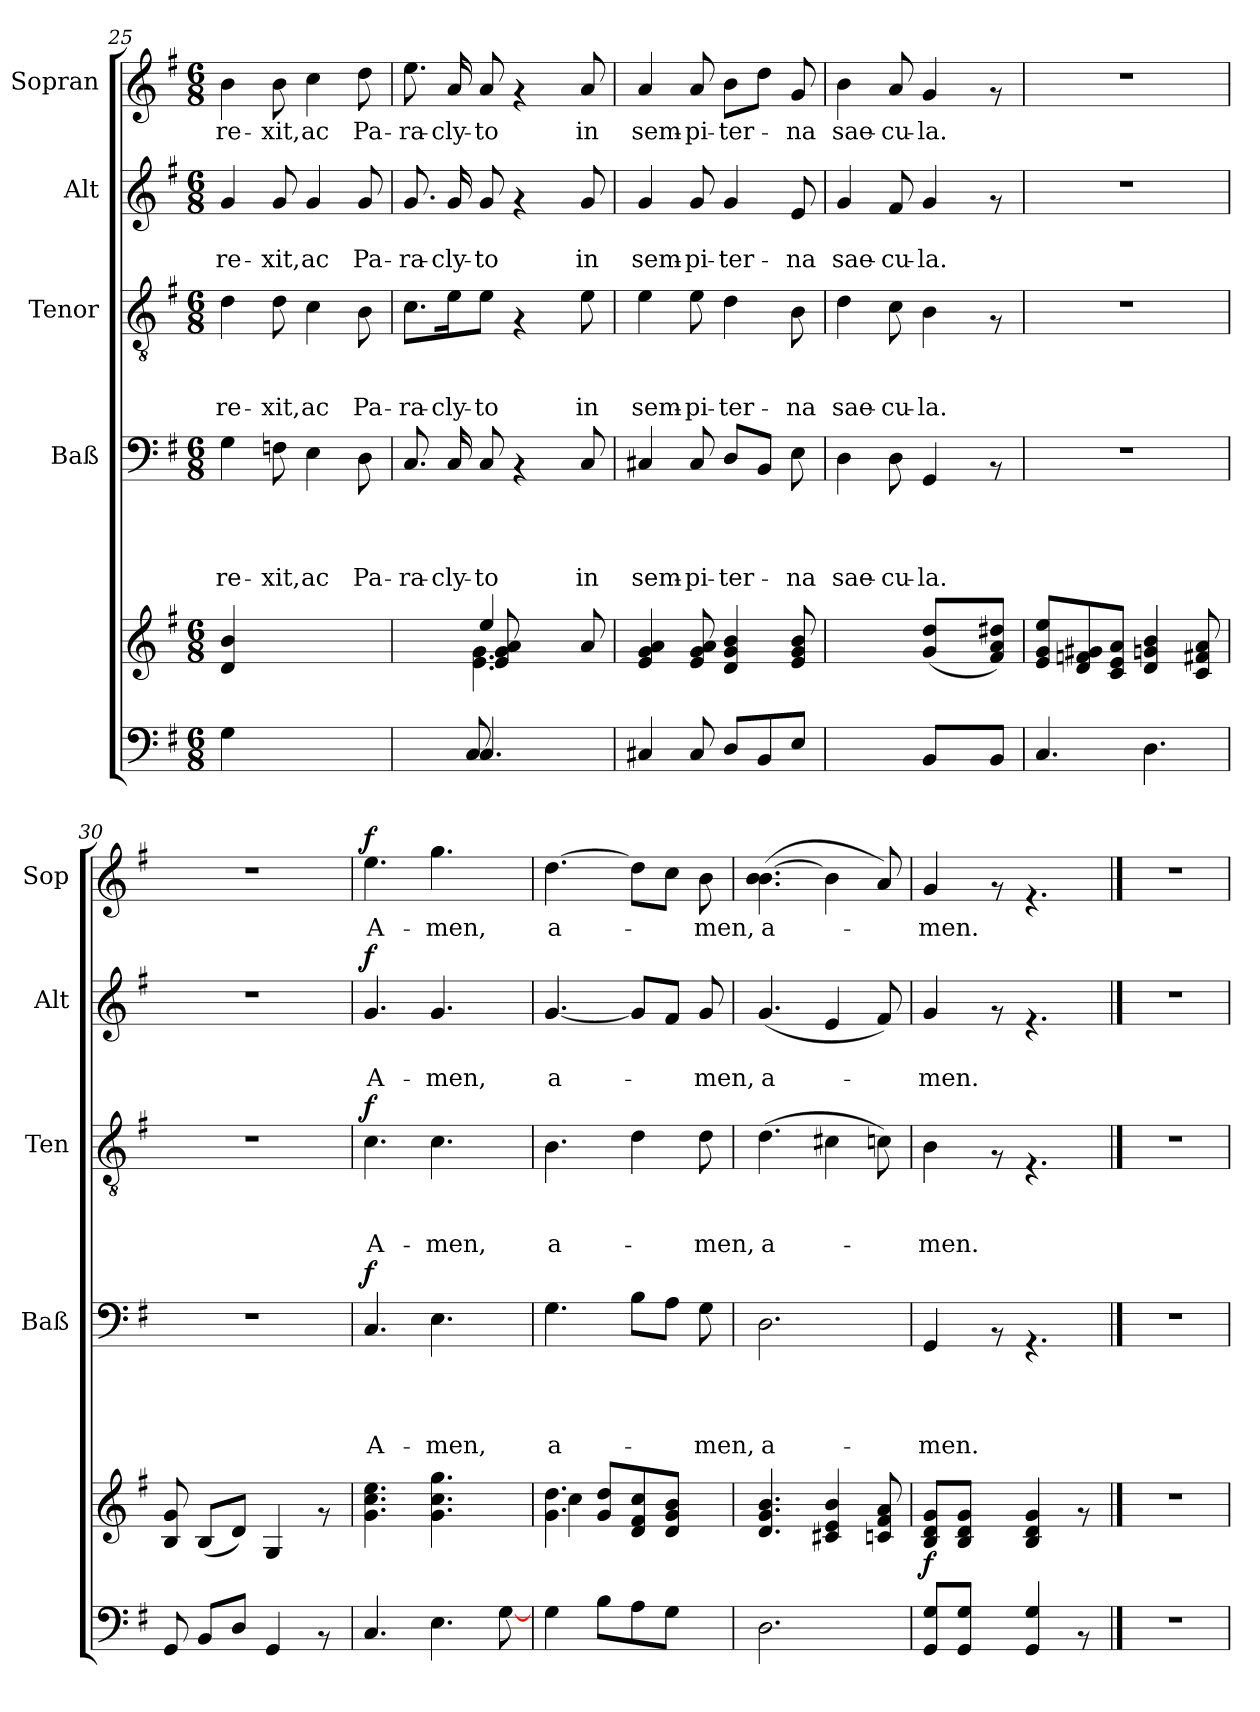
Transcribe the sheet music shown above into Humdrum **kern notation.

**kern	**kern	**dynam	**kern	**text	**text	**text	**text	**dynam	**kern	**text	**text	**text	**dynam	**kern	**text	**text	**dynam	**kern	**text	**dynam
*part5	*part5	*part5	*part4	*part4	*part4	*part4	*part4	*part4	*part3	*part3	*part3	*part3	*part3	*part2	*part2	*part2	*part2	*part1	*part1	*part1
*staff6	*staff5	*staff5/6	*staff4	*staff4	*staff4	*staff4	*staff4	*staff4	*staff3	*staff3	*staff3	*staff3	*staff3	*staff2	*staff2	*staff2	*staff2	*staff1	*staff1	*staff1
*	*	*	*I"Baß	*	*	*	*	*	*I"Tenor	*	*	*	*	*I"Alt	*	*	*	*I"Sopran	*	*
*	*	*	*I'Baß	*	*	*	*	*	*I'Ten	*	*	*	*	*I'Alt	*	*	*	*I'Sop	*	*
*clefF4	*clefG2	*	*clefF4	*	*	*	*	*	*clefGv2	*	*	*	*	*clefG2	*	*	*	*clefG2	*	*
*k[f#]	*k[f#]	*	*k[f#]	*	*	*	*	*	*k[f#]	*	*	*	*	*k[f#]	*	*	*	*k[f#]	*	*
*G:	*G:	*	*G:	*	*	*	*	*	*G:	*	*	*	*	*G:	*	*	*	*G:	*	*
*M6/8	*M6/8	*	*M6/8	*	*	*	*	*	*M6/8	*	*	*	*	*M6/8	*	*	*	*M6/8	*	*
=25	=25	=25	=25	=25	=25	=25	=25	=25	=25	=25	=25	=25	=25	=25	=25	=25	=25	=25	=25	=25
!	!	!	!	!	!	!	!LO:LY:b	!	!	!	!	!LO:LY:b	!	!	!	!LO:LY:b	!	!	!LO:LY:b	!
4G\	4d/ 4b/	.	4G\	.	.	.	-re-	.	4d\	.	.	-re-	.	4g/	.	-re-	.	4b\	-re-	.
!	!	!	!	!	!	!	!LO:LY:b	!	!	!	!	!LO:LY:b	!	!	!	!LO:LY:b	!	!	!LO:LY:b	!
2ryy	2ryy	.	8Fn\	.	.	.	-xit,	.	8d\	.	.	-xit,	.	8g/	.	-xit,	.	8b\	-xit,	.
!	!	!	!	!	!	!	!LO:LY:b	!	!	!	!	!LO:LY:b	!	!	!	!LO:LY:b	!	!	!LO:LY:b	!
.	.	.	4E\	.	.	.	ac	.	4c\	.	.	ac	.	4g/	.	ac	.	4cc\	ac	.
!	!	!	!	!	!	!	!LO:LY:b	!	!	!	!	!LO:LY:b	!	!	!	!LO:LY:b	!	!	!LO:LY:b	!
.	.	.	8D\	.	.	.	Pa-	.	8B\	.	.	Pa-	.	8g/	.	Pa-	.	8dd\	Pa-	.
=26	=26	=26	=26	=26	=26	=26	=26	=26	=26	=26	=26	=26	=26	=26	=26	=26	=26	=26	=26	=26
*^	*^	*	*	*	*	*	*	*	*	*	*	*	*	*	*	*	*	*	*	*
*	*	*	*^	*	*	*	*	*	*	*	*	*	*	*	*	*	*	*	*	*	*	*
!	!	!	!	!	!	!	!	!	!	!LO:LY:b	!	!	!	!	!LO:LY:b	!	!	!	!LO:LY:b	!	!	!LO:LY:b	!
4ryy	4ryy	4ryy	4ryy	4ryy	.	8.C/	.	.	.	-ra-	.	8.c\L	.	.	-ra-	.	8.g/	.	-ra-	.	8.ee\	-ra-	.
!	!	!	!	!	!	!	!	!	!	!LO:LY:b	!	!	!	!	!LO:LY:b	!	!	!	!LO:LY:b	!	!	!LO:LY:b	!
.	.	.	.	.	.	16C/	.	.	.	-cly-	.	16e\K	.	.	-cly-	.	16g/	.	-cly-	.	16a/	-cly-	.
!	!	!	!	!	!	!	!	!	!	!LO:LY:b	!	!	!	!	!LO:LY:b	!	!	!	!LO:LY:b	!	!	!LO:LY:b	!
4.C/	8C/	4ee/	8e/ 8g/ 8a/	4.e\ 4.g\	.	8C/	.	.	.	-to	.	8e\J	.	.	-to	.	8g/	.	-to	.	8a/	-to	.
.	8ryy	.	4.ryy	.	.	4rAA	.	.	.	.	.	4rF	.	.	.	.	4rf	.	.	.	4rf	.	.
.	4ryy	8ryy	.	.	.	.	.	.	.	.	.	.	.	.	.	.	.	.	.	.	.	.	.
!	!	!	!	!	!	!	!	!	!	!LO:LY:b	!	!	!	!	!LO:LY:b	!	!	!	!LO:LY:b	!	!	!LO:LY:b	!
8ryy	.	8a/	.	8ryy	.	8C/	.	.	.	in	.	8e\	.	.	in	.	8g/	.	in	.	8a/	in	.
*v	*v	*	*	*	*	*	*	*	*	*	*	*	*	*	*	*	*	*	*	*	*	*	*
=27	=27	=27	=27	=27	=27	=27	=27	=27	=27	=27	=27	=27	=27	=27	=27	=27	=27	=27	=27	=27	=27	=27
!	!	!	!	!	!	!	!	!	!LO:LY:b	!	!	!	!	!LO:LY:b	!	!	!	!LO:LY:b	!	!	!LO:LY:b	!
*	*v	*v	*v	*	*	*	*	*	*	*	*	*	*	*	*	*	*	*	*	*	*	*
4C#X/	4e/ 4g/ 4a/	.	4C#X/	.	.	.	sem-	.	4e\	.	.	sem-	.	4g/	.	sem-	.	4a/	sem-	.
!	!	!	!	!	!	!	!LO:LY:b	!	!	!	!	!LO:LY:b	!	!	!	!LO:LY:b	!	!	!LO:LY:b	!
8C#/	8e/ 8g/ 8a/	.	8C#/	.	.	.	-pi-	.	8e\	.	.	-pi-	.	8g/	.	-pi-	.	8a/	-pi-	.
!	!	!	!	!	!	!	!LO:LY:b	!	!	!	!	!LO:LY:b	!	!	!	!LO:LY:b	!	!	!LO:LY:b	!
8D/L	4d/ 4g/ 4b/	.	8D/L	.	.	.	-ter-	.	4d\	.	.	-ter-	.	4g/	.	-ter-	.	8b\L	-ter-	.
8BB/	.	.	8BB/J	.	.	.	.	.	.	.	.	.	.	.	.	.	.	8dd\J	.	.
!	!	!	!	!	!	!	!LO:LY:b	!	!	!	!	!LO:LY:b	!	!	!	!LO:LY:b	!	!	!LO:LY:b	!
8E/J	8e/ 8g/ 8b/	.	8E\	.	.	.	-na	.	8B\	.	.	-na	.	8e/	.	-na	.	8g/	-na	.
=28	=28	=28	=28	=28	=28	=28	=28	=28	=28	=28	=28	=28	=28	=28	=28	=28	=28	=28	=28	=28
!	!	!	!	!	!	!	!LO:LY:b	!	!	!	!	!LO:LY:b	!	!	!	!LO:LY:b	!	!	!LO:LY:b	!
4.ryy	4.ryy	.	4D\	.	.	.	sae-	.	4d\	.	.	sae-	.	4g/	.	sae-	.	4b\	sae-	.
!	!	!	!	!	!	!	!LO:LY:b	!	!	!	!	!LO:LY:b	!	!	!	!LO:LY:b	!	!	!LO:LY:b	!
.	.	.	8D\	.	.	.	-cu-	.	8c\	.	.	-cu-	.	8f#/	.	-cu-	.	8a/	-cu-	.
!	!	!	!	!	!	!	!LO:LY:b	!	!	!	!	!LO:LY:b	!	!	!	!LO:LY:b	!	!	!LO:LY:b	!
8BB/L	(<8g/ 8dd/L	.	4GG/	.	.	.	-la.	.	4B\	.	.	-la.	.	4g/	.	-la.	.	4g/	-la.	.
8ryy	8ryy	.	.	.	.	.	.	.	.	.	.	.	.	.	.	.	.	.	.	.
8BB/J	8f#/ 8a/ 8dd#X/J)	.	8rAA	.	.	.	.	.	8rF	.	.	.	.	8rf	.	.	.	8rf	.	.
!!LO:PB:g=z
=29	=29	=29	=29	=29	=29	=29	=29	=29	=29	=29	=29	=29	=29	=29	=29	=29	=29	=29	=29	=29
4.C/	8e/ 8g/ 8ee/L	.	2.r	.	.	.	.	.	2.r	.	.	.	.	2.r	.	.	.	2.r	.	.
.	8d/ 8fn/ 8g#X/	.	.	.	.	.	.	.	.	.	.	.	.	.	.	.	.	.	.	.
.	8c/ 8e/ 8a/J	.	.	.	.	.	.	.	.	.	.	.	.	.	.	.	.	.	.	.
4.D\	4d/ 4gn/ 4b/	.	.	.	.	.	.	.	.	.	.	.	.	.	.	.	.	.	.	.
.	8c/ 8f#X/ 8a/	.	.	.	.	.	.	.	.	.	.	.	.	.	.	.	.	.	.	.
=30	=30	=30	=30	=30	=30	=30	=30	=30	=30	=30	=30	=30	=30	=30	=30	=30	=30	=30	=30	=30
8GG/	8B/ 8g/	.	2.r	.	.	.	.	.	2.r	.	.	.	.	2.r	.	.	.	2.r	.	.
8BB/L	(<8B/L	.	.	.	.	.	.	.	.	.	.	.	.	.	.	.	.	.	.	.
8D/J	8d/J)	.	.	.	.	.	.	.	.	.	.	.	.	.	.	.	.	.	.	.
4GG/	4G/	.	.	.	.	.	.	.	.	.	.	.	.	.	.	.	.	.	.	.
8rAA	8rf	.	.	.	.	.	.	.	.	.	.	.	.	.	.	.	.	.	.	.
=31	=31	=31	=31	=31	=31	=31	=31	=31	=31	=31	=31	=31	=31	=31	=31	=31	=31	=31	=31	=31
*^	*	*	*	*	*	*	*	*	*	*	*	*	*	*	*	*	*	*	*	*
!	!	!	!	!	!	!	!	!LO:LY:b	!LO:DY:a	!	!	!	!LO:LY:b	!LO:DY:a	!	!	!LO:LY:b	!LO:DY:a	!	!LO:LY:b	!LO:DY:a
4.C/	2ryy	4.g\ 4.cc\ 4.ee\	.	4.C/	.	.	.	A-	f	4.c\	.	.	A-	f	4.g/	.	A-	f	4.ee\	A-	f
!	!	!	!	!	!	!	!	!LO:LY:b	!	!	!	!	!LO:LY:b	!	!	!	!LO:LY:b	!	!	!LO:LY:b	!
4.E\	.	4.g\ 4.cc\ 4.gg\	.	4.E\	.	.	.	-men,	.	4.c\	.	.	-men,	.	4.g/	.	-men,	.	4.gg\	-men,	.
.	8ryy	.	.	.	.	.	.	.	.	.	.	.	.	.	.	.	.	.	.	.	.
.	[>8G\	.	.	.	.	.	.	.	.	.	.	.	.	.	.	.	.	.	.	.	.
=32	=32	=32	=32	=32	=32	=32	=32	=32	=32	=32	=32	=32	=32	=32	=32	=32	=32	=32	=32	=32	=32
*	*	*^	*	*	*	*	*	*	*	*	*	*	*	*	*	*	*	*	*	*	*
!	!	!	!	!	!	!	!	!	!LO:LY:b	!	!	!	!	!LO:LY:b	!	!	!	!LO:LY:b	!	!	!LO:LY:b	!
*v	*v	*	*	*	*	*	*	*	*	*	*	*	*	*	*	*	*	*	*	*	*	*
4G\	4.g\ 4.dd\	4cc\	.	4.G\	.	.	.	a-	.	4.B\	.	.	a-	.	[<4.g/	.	a-	.	[>4.dd\	a-	.
8B\L	.	8g/ 8dd/L	.	.	.	.	.	.	.	.	.	.	.	.	.	.	.	.	.	.	.
8A\	8ryy	8d/ 8f#/ 8cc/	.	8B\L	.	.	.	.	.	4d\	.	.	.	.	8g/L]	.	.	.	8dd\L]	.	.
8G\J	4ryy	8d/ 8g/ 8b/J	.	8A\J	.	.	.	.	.	.	.	.	.	.	8f#/J	.	.	.	8cc\J	.	.
!	!	!	!	!	!	!	!	!LO:LY:b	!	!	!	!	!LO:LY:b	!	!	!	!LO:LY:b	!	!	!LO:LY:b	!
8ryy	.	8ryy	.	8G\	.	.	.	-men,	.	8d\	.	.	-men,	.	8g/	.	-men,	.	8b\	-men,	.
=33	=33	=33	=33	=33	=33	=33	=33	=33	=33	=33	=33	=33	=33	=33	=33	=33	=33	=33	=33	=33	=33
!	!	!	!	!	!	!	!	!LO:LY:b	!	!	!	!	!LO:LY:b	!	!	!	!LO:LY:b	!	!	!LO:LY:b	!
*	*v	*v	*	*	*	*	*	*	*	*	*	*	*	*	*	*	*	*	*	*	*
2.D\	4.d/ 4.g/ 4.b/	.	2.D\	.	.	.	a-	.	(>4.d\	.	.	a-	.	(<4.g/	.	a-	.	(>4.b\ [>4.b\	a-	.
.	4c#X/ 4e/ 4b/	.	.	.	.	.	.	.	4c#X\	.	.	.	.	4e/	.	.	.	4b\]	.	.
.	8cn/ 8f#/ 8a/	.	.	.	.	.	.	.	8cn\)	.	.	.	.	8f#/)	.	.	.	8a/)	.	.
=34	=34	=34	=34	=34	=34	=34	=34	=34	=34	=34	=34	=34	=34	=34	=34	=34	=34	=34	=34	=34
!	!	!LO:DY:b	!	!	!	!	!LO:LY:b	!	!	!	!	!LO:LY:b	!	!	!	!LO:LY:b	!	!	!LO:LY:b	!
8GG/ 8G/L	8B/ 8d/ 8g/L	f	4GG/	.	.	.	-men.	.	4B\	.	.	-men.	.	4g/	.	-men.	.	4g/	-men.	.
8GG/ 8G/J	8B/ 8d/ 8g/J	.	.	.	.	.	.	.	.	.	.	.	.	.	.	.	.	.	.	.
8ryy	8ryy	.	8rAA	.	.	.	.	.	8rF	.	.	.	.	8rf	.	.	.	8rf	.	.
4GG/ 4G/	4B/ 4d/ 4g/	.	4.rAA	.	.	.	.	.	4.rF	.	.	.	.	4.rf	.	.	.	4.rf	.	.
8rAA	8rf	.	.	.	.	.	.	.	.	.	.	.	.	.	.	.	.	.	.	.
==35	==35	==35	==35	==35	==35	==35	==35	==35	==35	==35	==35	==35	==35	==35	==35	==35	==35	==35	==35	==35
2.r	2.r	.	2.r	.	.	.	.	.	2.r	.	.	.	.	2.r	.	.	.	2.r	.	.
=	=	=	=	=	=	=	=	=	=	=	=	=	=	=	=	=	=	=	=	=
*-	*-	*-	*-	*-	*-	*-	*-	*-	*-	*-	*-	*-	*-	*-	*-	*-	*-	*-	*-	*-
